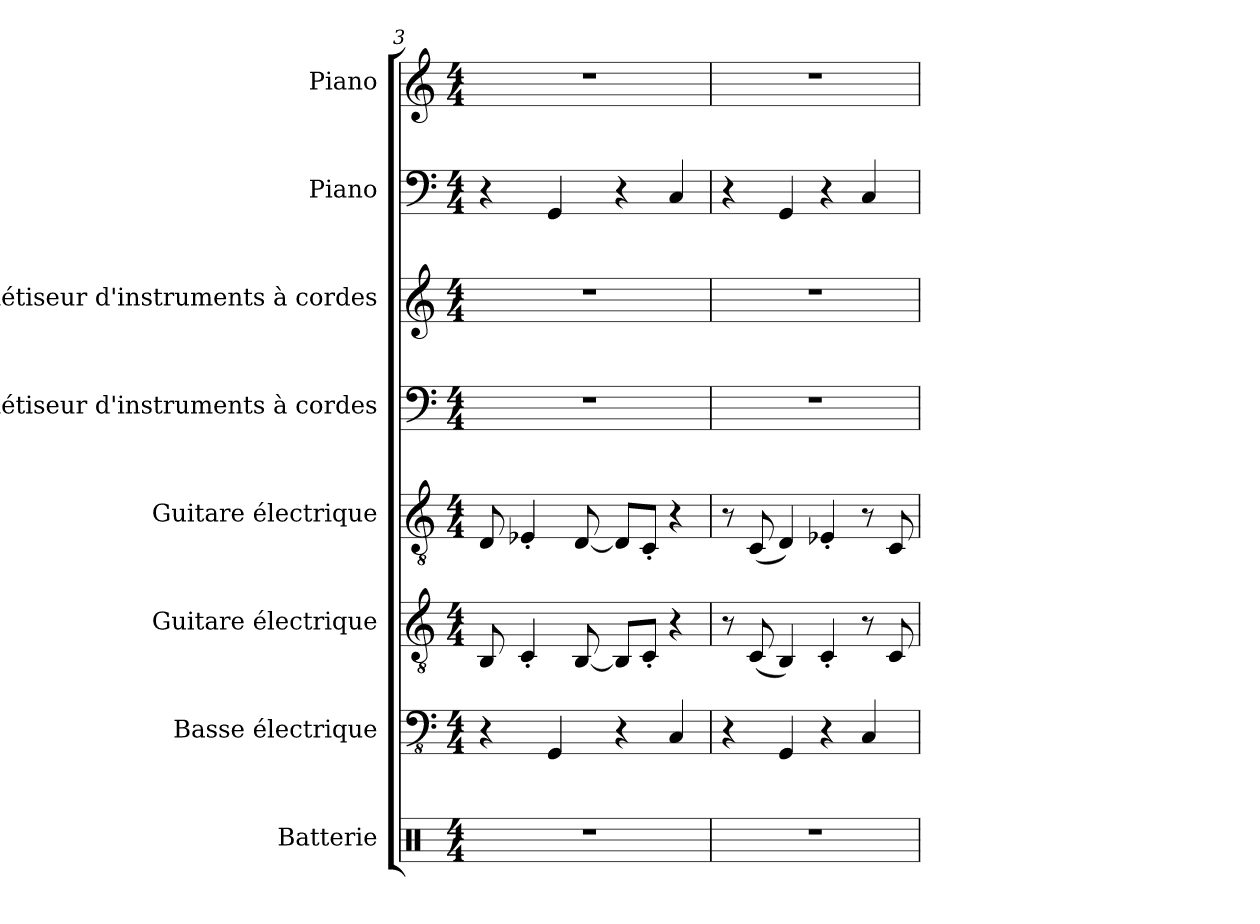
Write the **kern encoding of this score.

**kern	**kern	**kern	**kern	**kern	**kern	**kern	**kern
*part8	*part7	*part6	*part5	*part4	*part3	*part2	*part1
*staff8	*staff7	*staff6	*staff5	*staff4	*staff3	*staff2	*staff1
*I"Batterie	*I"Basse électrique	*I"Guitare électrique	*I"Guitare électrique	*I"Synthétiseur d'instruments à cordes	*I"Synthétiseur d'instruments à cordes	*I"Piano	*I"Piano
*I'Batt.	*I'B. él.	*I'Guit. El.	*I'Guit. El.	*I'Synth.	*I'Synth.	*I'Pia.	*I'Pia.
*clefX	*clefFv4	*clefGv2	*clefGv2	*clefF4	*clefG2	*clefF4	*clefG2
*k[]	*k[]	*k[]	*k[]	*k[]	*k[]	*k[]	*k[]
*M4/4	*M4/4	*M4/4	*M4/4	*M4/4	*M4/4	*M4/4	*M4/4
=3	=3	=3	=3	=3	=3	=3	=3
1r	4r	8BB/	8D/	1r	1r	4r	1r
.	.	4C'/	4E-X'/	.	.	.	.
.	4GGG/	.	.	.	.	4GG/	.
.	.	[8BB/	[8D/	.	.	.	.
.	4r	8BB/L]	8D/L]	.	.	4r	.
.	.	8C'/J	8C'/J	.	.	.	.
.	4CC/	4r	4r	.	.	4C/	.
=4	=4	=4	=4	=4	=4	=4	=4
1r	4r	8r	8r	1r	1r	4r	1r
.	.	(8C/	(8C/	.	.	.	.
.	4GGG/	4BB/)	4D/)	.	.	4GG/	.
.	4r	4C'/	4E-X'/	.	.	4r	.
.	4CC/	8r	8r	.	.	4C/	.
.	.	8C/	8C/	.	.	.	.
=	=	=	=	=	=	=	=
*-	*-	*-	*-	*-	*-	*-	*-
